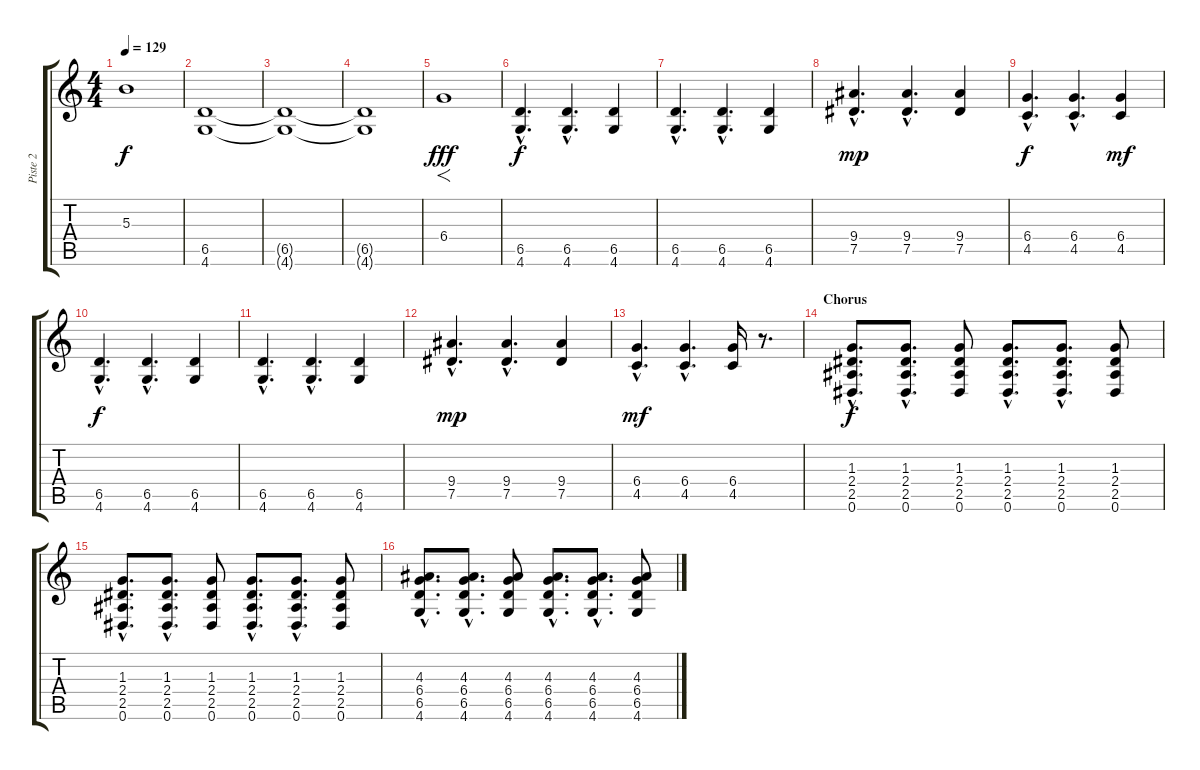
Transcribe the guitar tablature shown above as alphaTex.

\track ("Piste 2" "Piste 2") {instrument distortionguitar}
\staff {score tabs}
\tuning (Eb4 Bb3 Gb3 Db3 Ab2 Eb2) {hide}
\ts (4 4)
\tempo 129
\clef g2
\ks c
5.3{t}.1{dy f volume 0} |
(6.5 4.6).1{volume 13 instrument distortionguitar} |
(6.5{t} 4.6{t}).1{volume 3} |
(6.5{t} 4.6{t}).1 |
6.4.1{f dy fff volume 13 instrument guitarharmonics} |
(6.5{hac} 4.6{hac}).4{d dy f instrument distortionguitar} (6.5{hac} 4.6{hac}).4{d} (6.5 4.6).4 |
(6.5{hac} 4.6{hac}).4{d} (6.5{hac} 4.6{hac}).4{d} (6.5 4.6).4 |
(9.4{hac} 7.5{hac}).4{d dy mp} (9.4{hac} 7.5{hac}).4{d} (9.4 7.5).4 |
(6.4{hac} 4.5{hac}).4{d dy f} (6.4{hac} 4.5{hac}).4{d} (6.4 4.5).4{dy mf} |
(6.5{hac} 4.6{hac}).4{d dy f} (6.5{hac} 4.6{hac}).4{d} (6.5 4.6).4 |
(6.5{hac} 4.6{hac}).4{d} (6.5{hac} 4.6{hac}).4{d} (6.5 4.6).4 |
(9.4{hac} 7.5{hac}).4{d dy mp} (9.4{hac} 7.5{hac}).4{d} (9.4 7.5).4 |
(6.4{hac} 4.5{hac}).4{d dy mf} (6.4{hac} 4.5{hac}).4{d} (6.4 4.5).16 r.8{d} |
\section ("" "Chorus")
(1.3{hac} 2.4{hac} 2.5{hac} 0.6{hac}).8{d dy f} (1.3{hac} 2.4{hac} 2.5{hac} 0.6{hac}).8{d} (1.3 2.4 2.5 0.6).8 (1.3{hac} 2.4{hac} 2.5{hac} 0.6{hac}).8{d} (1.3{hac} 2.4{hac} 2.5{hac} 0.6{hac}).8{d} (1.3 2.4 2.5 0.6).8 |
(1.3{hac} 2.4{hac} 2.5{hac} 0.6{hac}).8{d} (1.3{hac} 2.4{hac} 2.5{hac} 0.6{hac}).8{d} (1.3 2.4 2.5 0.6).8 (1.3{hac} 2.4{hac} 2.5{hac} 0.6{hac}).8{d} (1.3{hac} 2.4{hac} 2.5{hac} 0.6{hac}).8{d} (1.3 2.4 2.5 0.6).8 |
(4.3{hac} 6.4{hac} 6.5{hac} 4.6{hac}).8{d} (4.3{hac} 6.4{hac} 6.5{hac} 4.6{hac}).8{d} (4.3 6.4 6.5 4.6).8 (4.3{hac} 6.4{hac} 6.5{hac} 4.6{hac}).8{d} (4.3{hac} 6.4{hac} 6.5{hac} 4.6{hac}).8{d} (4.3 6.4 6.5 4.6).8
